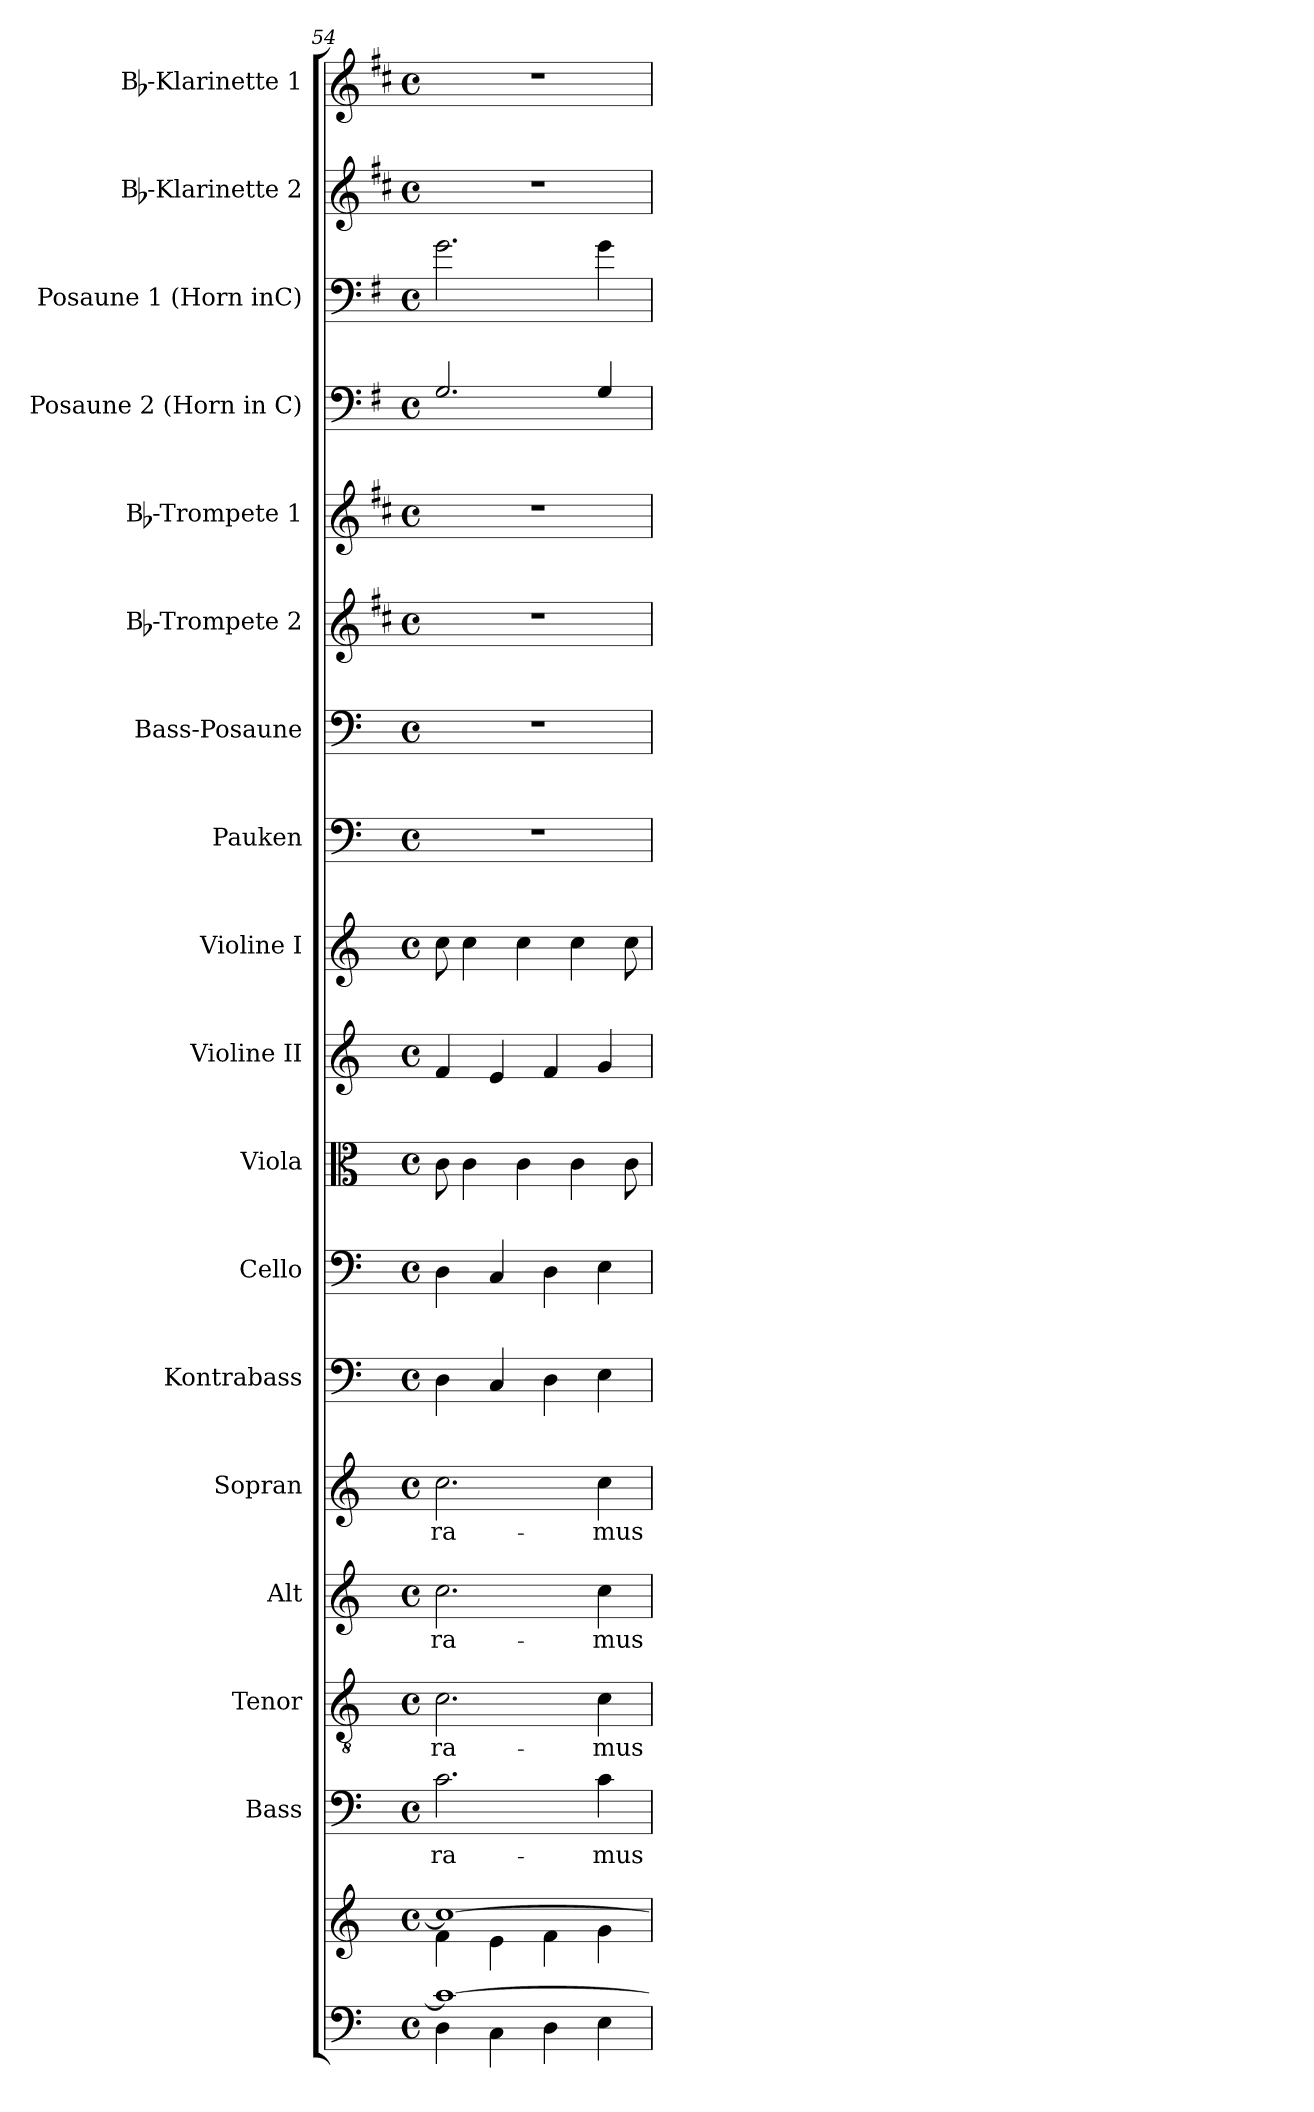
**kern	**kern	**kern	**text	**kern	**text	**kern	**text	**kern	**text	**kern	**kern	**kern	**kern	**kern	**kern	**kern	**kern	**kern	**kern	**kern	**kern	**kern
*part18	*part18	*part17	*part17	*part16	*part16	*part15	*part15	*part14	*part14	*part13	*part12	*part11	*part10	*part9	*part8	*part7	*part6	*part5	*part4	*part3	*part2	*part1
*staff19	*staff18	*staff17	*staff17	*staff16	*staff16	*staff15	*staff15	*staff14	*staff14	*staff13	*staff12	*staff11	*staff10	*staff9	*staff8	*staff7	*staff6	*staff5	*staff4	*staff3	*staff2	*staff1
*	*	*I"Bass	*	*I"Tenor	*	*I"Alt	*	*I"Sopran	*	*I"Kontrabass	*I"Cello	*I"Viola	*I"Violine II	*I"Violine I	*I"Pauken	*I"Bass-Posaune	*I"Bb-Trompete 2	*I"Bb-Trompete 1	*I"Posaune 2 (Horn in C)	*I"Posaune 1 (Horn inC)	*I"Bb-Klarinette 2	*I"Bb-Klarinette 1
*	*	*I'B.	*	*I'T.	*	*I'A.	*	*I'S.	*	*I'Kb.	*	*I'Vla.	*I'Vl. II	*I'Vl. I	*I'Pk.	*I'B-Pos.	*I'Bb Trp. 2	*I'Bb Trp. 1	*I'Pos. 2	*I'Pos. 1	*I'Bb Kl. 2	*I'Bb Kl. 1
*clefF4	*clefG2	*clefF4	*	*clefGv2	*	*clefG2	*	*clefG2	*	*clefF4	*clefF4	*clefC3	*clefG2	*clefG2	*clefF4	*clefF4	*clefG2	*clefG2	*clefF4	*clefF4	*clefG2	*clefG2
*	*	*	*	*	*	*	*	*	*	*ITrd7c12	*	*	*	*	*	*	*ITrd1c2	*ITrd1c2	*ITrd4c7	*ITrd4c7	*ITrd1c2	*ITrd1c2
*k[]	*k[]	*k[]	*	*k[]	*	*k[]	*	*k[]	*	*k[]	*k[]	*k[]	*k[]	*k[]	*k[]	*k[]	*k[]	*k[]	*k[]	*k[]	*k[]	*k[]
*C:	*C:	*C:	*	*C:	*	*C:	*	*C:	*	*C:	*C:	*C:	*C:	*C:	*C:	*C:	*C:	*C:	*C:	*C:	*C:	*C:
*M4/4	*M4/4	*M4/4	*	*M4/4	*	*M4/4	*	*M4/4	*	*M4/4	*M4/4	*M4/4	*M4/4	*M4/4	*M4/4	*M4/4	*M4/4	*M4/4	*M4/4	*M4/4	*M4/4	*M4/4
*met(c)	*met(c)	*met(c)	*	*met(c)	*	*met(c)	*	*met(c)	*	*met(c)	*met(c)	*met(c)	*met(c)	*met(c)	*met(c)	*met(c)	*met(c)	*met(c)	*met(c)	*met(c)	*met(c)	*met(c)
=54	=54	=54	=54	=54	=54	=54	=54	=54	=54	=54	=54	=54	=54	=54	=54	=54	=54	=54	=54	=54	=54	=54
*^	*^	*	*	*	*	*	*	*	*	*	*	*	*	*	*	*	*	*	*	*	*	*
!	!	!	!	!	!LO:LY:b	!	!LO:LY:b	!	!LO:LY:b	!	!LO:LY:b	!	!	!	!	!	!	!	!	!	!	!	!	!
1c_	4D\	1cc_	4f\	2.c\	-ra-	2.c\	-ra-	2.cc\	-ra-	2.cc\	-ra-	4DD\	4D\	8c\	4f/	8cc\	1r	1r	1r	1r	2.C/	2.c\	1r	1r
.	.	.	.	.	.	.	.	.	.	.	.	.	.	4c\	.	4cc\	.	.	.	.	.	.	.	.
.	4C\	.	4e\	.	.	.	.	.	.	.	.	4CC/	4C/	.	4e/	.	.	.	.	.	.	.	.	.
.	.	.	.	.	.	.	.	.	.	.	.	.	.	4c\	.	4cc\	.	.	.	.	.	.	.	.
.	4D\	.	4f\	.	.	.	.	.	.	.	.	4DD\	4D\	.	4f/	.	.	.	.	.	.	.	.	.
.	.	.	.	.	.	.	.	.	.	.	.	.	.	4c\	.	4cc\	.	.	.	.	.	.	.	.
!	!	!	!	!	!LO:LY:b	!	!LO:LY:b	!	!LO:LY:b	!	!LO:LY:b	!	!	!	!	!	!	!	!	!	!	!	!	!
.	4E\	.	4g\	4c\	-mus	4c\	-mus	4cc\	-mus	4cc\	-mus	4EE\	4E\	.	4g/	.	.	.	.	.	4C/	4c\	.	.
.	.	.	.	.	.	.	.	.	.	.	.	.	.	8c\	.	8cc\	.	.	.	.	.	.	.	.
*v	*v	*	*	*	*	*	*	*	*	*	*	*	*	*	*	*	*	*	*	*	*	*	*	*
*	*v	*v	*	*	*	*	*	*	*	*	*	*	*	*	*	*	*	*	*	*	*	*	*
=	=	=	=	=	=	=	=	=	=	=	=	=	=	=	=	=	=	=	=	=	=	=
*-	*-	*-	*-	*-	*-	*-	*-	*-	*-	*-	*-	*-	*-	*-	*-	*-	*-	*-	*-	*-	*-	*-
